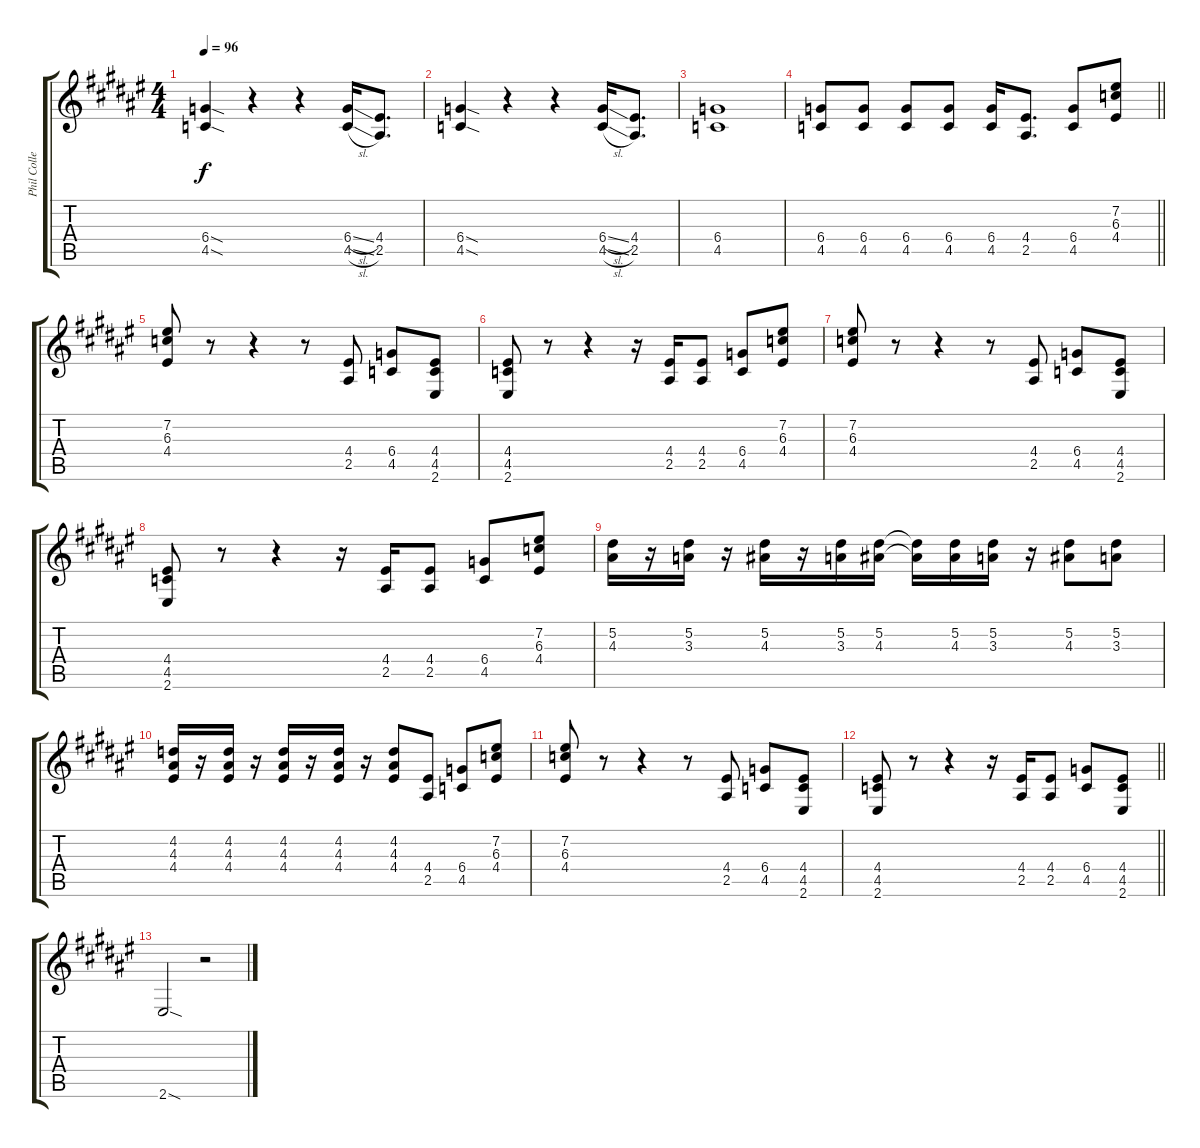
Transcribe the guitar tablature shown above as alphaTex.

\track ("Phil Collen" "Phil Colle") {instrument distortionguitar}
\staff {score tabs}
\tuning (Eb4 Bb3 Gb3 Db3 Ab2 Eb2) {hide}
\ts (4 4)
\tempo 96
\clef g2
\ks f#
(6.4{sod} 4.5{sod}).4{dy f} r.4 r.4 (6.4{sl} 4.5{sl}).16 (4.4 2.5).8{d} |
(6.4{sod} 4.5{sod}).4 r.4 r.4 (6.4{sl} 4.5{sl}).16 (4.4 2.5).8{d} |
(6.4 4.5).1 |
\barLineRight lightlight
(6.4 4.5).8 (6.4 4.5).8 (6.4 4.5).8 (6.4 4.5).8 (6.4 4.5).16 (4.4 2.5).8{d} (6.4 4.5).8 (7.2 6.3 4.4).8 |
(7.2 6.3 4.4).8 r.8 r.4 r.8 (4.4 2.5).8 (6.4 4.5).8 (4.4 4.5 2.6).8 |
(4.4 4.5 2.6).8 r.8 r.4 r.16 (4.4 2.5).16 (4.4 2.5).8 (6.4 4.5).8 (7.2 6.3 4.4).8 |
(7.2 6.3 4.4).8 r.8 r.4 r.8 (4.4 2.5).8 (6.4 4.5).8 (4.4 4.5 2.6).8 |
(4.4 4.5 2.6).8 r.8 r.4 r.16 (4.4 2.5).16 (4.4 2.5).8 (6.4 4.5).8 (7.2 6.3 4.4).8 |
(5.2 4.3).16 r.16 (5.2 3.3).16 r.16 (5.2 4.3).16 r.16 (5.2 3.3).16 (5.2 4.3).16 (5.2{t} 4.3{t}).16 (5.2 4.3).16 (5.2 3.3).16 r.16 (5.2 4.3).8 (5.2 3.3).8 |
(4.2 4.3 4.4).16 r.16 (4.2 4.3 4.4).16 r.16 (4.2 4.3 4.4).16 r.16 (4.2 4.3 4.4).16 r.16 (4.2 4.3 4.4).8 (4.4 2.5).8 (6.4 4.5).8 (7.2 6.3 4.4).8 |
(7.2 6.3 4.4).8 r.8 r.4 r.8 (4.4 2.5).8 (6.4 4.5).8 (4.4 4.5 2.6).8 |
\barLineRight lightlight
(4.4 4.5 2.6).8 r.8 r.4 r.16 (4.4 2.5).16 (4.4 2.5).8 (6.4 4.5).8 (4.4 4.5 2.6).8 |
2.6{sod}.2 r.2
